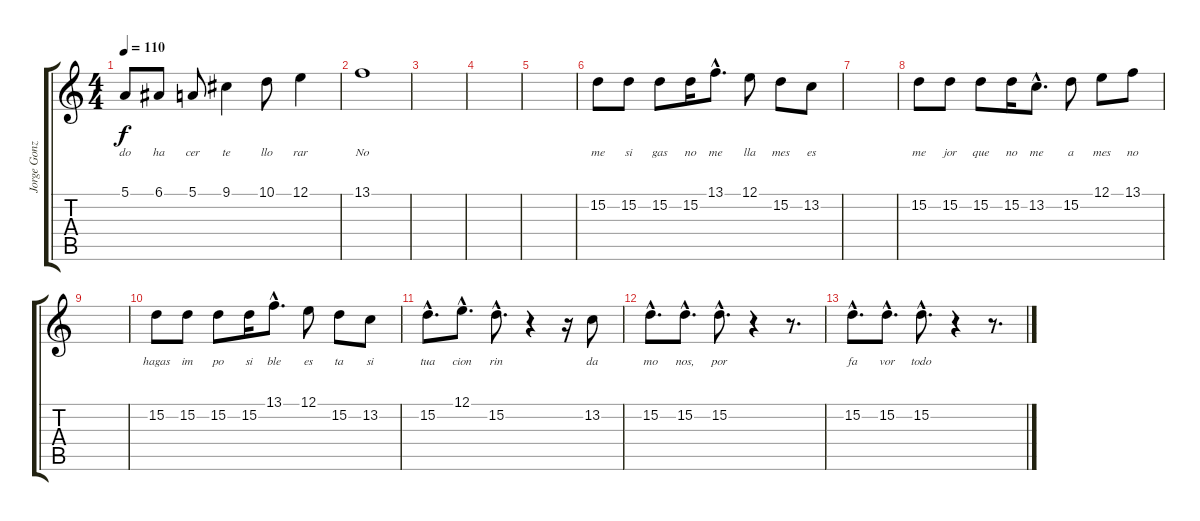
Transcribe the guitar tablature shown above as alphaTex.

\track ("Jorge Gonzalez (Voz)" "Jorge Gonz") {instrument bassoon}
\staff {score tabs}
\tuning (E4 B3 G3 D3 A2 E2) {hide}
\ts (4 4)
\tempo 110
\clef g2
\ks c
5.1.8{lyrics (0 "do") lyrics (1 "") lyrics (2 "") lyrics (3 "") lyrics (4 "") dy f} 6.1.8{lyrics (0 "ha") lyrics (1 "") lyrics (2 "") lyrics (3 "") lyrics (4 "")} 5.1.8{lyrics (0 "cer") lyrics (1 "") lyrics (2 "") lyrics (3 "") lyrics (4 "")} 9.1.4{lyrics (0 "te") lyrics (1 "") lyrics (2 "") lyrics (3 "") lyrics (4 "")} 10.1.8{lyrics (0 "llo") lyrics (1 "") lyrics (2 "") lyrics (3 "") lyrics (4 "")} 12.1.4{lyrics (0 "rar") lyrics (1 "") lyrics (2 "") lyrics (3 "") lyrics (4 "")} |
13.1.1{lyrics (0 "No") lyrics (1 "") lyrics (2 "") lyrics (3 "") lyrics (4 "")} |
|
|
|
15.2.8{lyrics (0 "me") lyrics (1 "") lyrics (2 "") lyrics (3 "") lyrics (4 "")} 15.2.8{lyrics (0 "si") lyrics (1 "") lyrics (2 "") lyrics (3 "") lyrics (4 "")} 15.2.8{lyrics (0 "gas") lyrics (1 "") lyrics (2 "") lyrics (3 "") lyrics (4 "")} 15.2.16{lyrics (0 "no") lyrics (1 "") lyrics (2 "") lyrics (3 "") lyrics (4 "")} 13.1{hac}.8{d lyrics (0 "me") lyrics (1 "") lyrics (2 "") lyrics (3 "") lyrics (4 "")} 12.1.8{lyrics (0 "lla") lyrics (1 "") lyrics (2 "") lyrics (3 "") lyrics (4 "")} 15.2.8{lyrics (0 "mes") lyrics (1 "") lyrics (2 "") lyrics (3 "") lyrics (4 "")} 13.2.8{lyrics (0 "es") lyrics (1 "") lyrics (2 "") lyrics (3 "") lyrics (4 "")} |
|
15.2.8{lyrics (0 "me") lyrics (1 "") lyrics (2 "") lyrics (3 "") lyrics (4 "")} 15.2.8{lyrics (0 "jor") lyrics (1 "") lyrics (2 "") lyrics (3 "") lyrics (4 "")} 15.2.8{lyrics (0 "que") lyrics (1 "") lyrics (2 "") lyrics (3 "") lyrics (4 "")} 15.2.16{lyrics (0 "no") lyrics (1 "") lyrics (2 "") lyrics (3 "") lyrics (4 "")} 13.2{hac}.8{d lyrics (0 "me") lyrics (1 "") lyrics (2 "") lyrics (3 "") lyrics (4 "")} 15.2.8{lyrics (0 "a") lyrics (1 "") lyrics (2 "") lyrics (3 "") lyrics (4 "")} 12.1.8{lyrics (0 "mes") lyrics (1 "") lyrics (2 "") lyrics (3 "") lyrics (4 "")} 13.1.8{lyrics (0 "no") lyrics (1 "") lyrics (2 "") lyrics (3 "") lyrics (4 "")} |
|
15.2.8{lyrics (0 "hagas") lyrics (1 "") lyrics (2 "") lyrics (3 "") lyrics (4 "")} 15.2.8{lyrics (0 "im") lyrics (1 "") lyrics (2 "") lyrics (3 "") lyrics (4 "")} 15.2.8{lyrics (0 "po") lyrics (1 "") lyrics (2 "") lyrics (3 "") lyrics (4 "")} 15.2.16{lyrics (0 "si") lyrics (1 "") lyrics (2 "") lyrics (3 "") lyrics (4 "")} 13.1{hac}.8{d lyrics (0 "ble") lyrics (1 "") lyrics (2 "") lyrics (3 "") lyrics (4 "")} 12.1.8{lyrics (0 "es") lyrics (1 "") lyrics (2 "") lyrics (3 "") lyrics (4 "")} 15.2.8{lyrics (0 "ta") lyrics (1 "") lyrics (2 "") lyrics (3 "") lyrics (4 "")} 13.2.8{lyrics (0 "si") lyrics (1 "") lyrics (2 "") lyrics (3 "") lyrics (4 "")} |
15.2{hac}.8{d lyrics (0 "tua") lyrics (1 "") lyrics (2 "") lyrics (3 "") lyrics (4 "")} 12.1{hac}.8{d lyrics (0 "cion") lyrics (1 "") lyrics (2 "") lyrics (3 "") lyrics (4 "")} 15.2{hac}.8{d lyrics (0 "rin") lyrics (1 "") lyrics (2 "") lyrics (3 "") lyrics (4 "")} r.4 r.16 13.2.8{lyrics (0 "da") lyrics (1 "") lyrics (2 "") lyrics (3 "") lyrics (4 "")} |
15.2{hac}.8{d lyrics (0 "mo") lyrics (1 "") lyrics (2 "") lyrics (3 "") lyrics (4 "")} 15.2{hac}.8{d lyrics (0 "nos,") lyrics (1 "") lyrics (2 "") lyrics (3 "") lyrics (4 "")} 15.2{hac}.8{d lyrics (0 "por") lyrics (1 "") lyrics (2 "") lyrics (3 "") lyrics (4 "")} r.4 r.8{d} |
15.2{hac}.8{d lyrics (0 "fa") lyrics (1 "") lyrics (2 "") lyrics (3 "") lyrics (4 "")} 15.2{hac}.8{d lyrics (0 "vor") lyrics (1 "") lyrics (2 "") lyrics (3 "") lyrics (4 "")} 15.2{hac}.8{d lyrics (0 "todo") lyrics (1 "") lyrics (2 "") lyrics (3 "") lyrics (4 "")} r.4 r.8{d}
